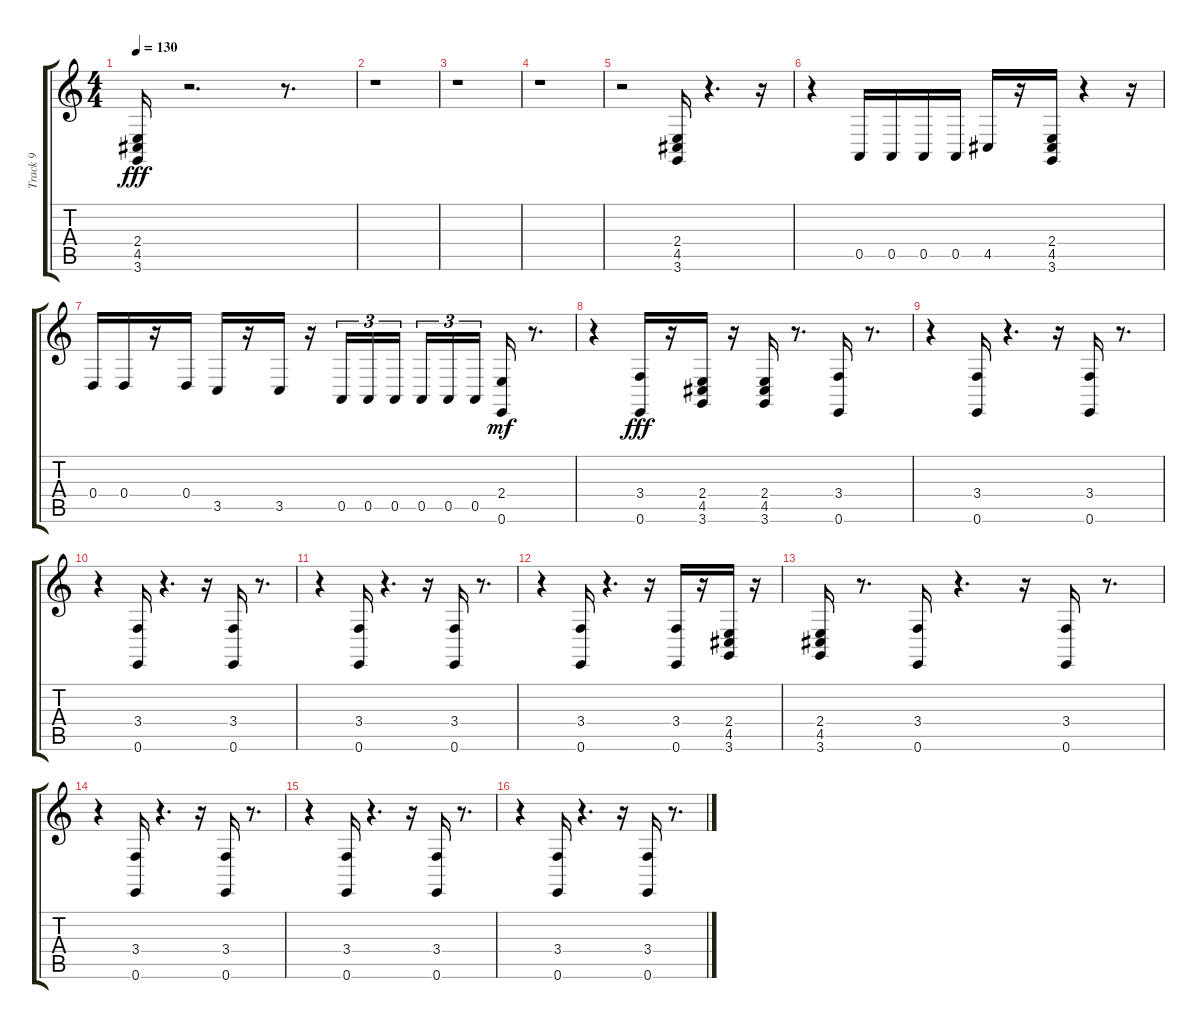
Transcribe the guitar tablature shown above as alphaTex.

\track ("Track 9" "Track 9") {instrument acousticgrandpiano}
\staff {score tabs}
\tuning (E4 B3 G3 D3 A2 E2) {hide}
\ts (4 4)
\tempo 130
\clef g2
\ks c
(2.4 4.5 3.6).16{dy fff} r.2{d} r.8{d} |
r.1 |
r.1 |
r.1 |
r.2 (2.4 4.5 3.6).16 r.4{d} r.16 |
r.4 0.5.16 0.5.16 0.5.16 0.5.16 4.5.16 r.16 (2.4 4.5 3.6).16 r.4 r.16 |
0.4.16 0.4.16 r.16 0.4.16 3.5.16 r.16 3.5.16 r.16 0.5.16{tu (3 2)} 0.5.16{tu (3 2)} 0.5.16{tu (3 2)} 0.5.16{tu (3 2)} 0.5.16{tu (3 2)} 0.5.16{tu (3 2)} (2.4 0.6).16{dy mf} r.8{d} |
r.4 (3.4 0.6).16{dy fff} r.16 (2.4 4.5 3.6).16 r.16 (2.4 4.5 3.6).16 r.8{d} (3.4 0.6).16 r.8{d} |
r.4 (3.4 0.6).16 r.4{d} r.16 (3.4 0.6).16 r.8{d} |
r.4 (3.4 0.6).16 r.4{d} r.16 (3.4 0.6).16 r.8{d} |
r.4 (3.4 0.6).16 r.4{d} r.16 (3.4 0.6).16 r.8{d} |
r.4 (3.4 0.6).16 r.4{d} r.16 (3.4 0.6).16 r.16 (2.4 4.5 3.6).16 r.16 |
(2.4 4.5 3.6).16 r.8{d} (3.4 0.6).16 r.4{d} r.16 (3.4 0.6).16 r.8{d} |
r.4 (3.4 0.6).16 r.4{d} r.16 (3.4 0.6).16 r.8{d} |
r.4 (3.4 0.6).16 r.4{d} r.16 (3.4 0.6).16 r.8{d} |
r.4 (3.4 0.6).16 r.4{d} r.16 (3.4 0.6).16 r.8{d}
